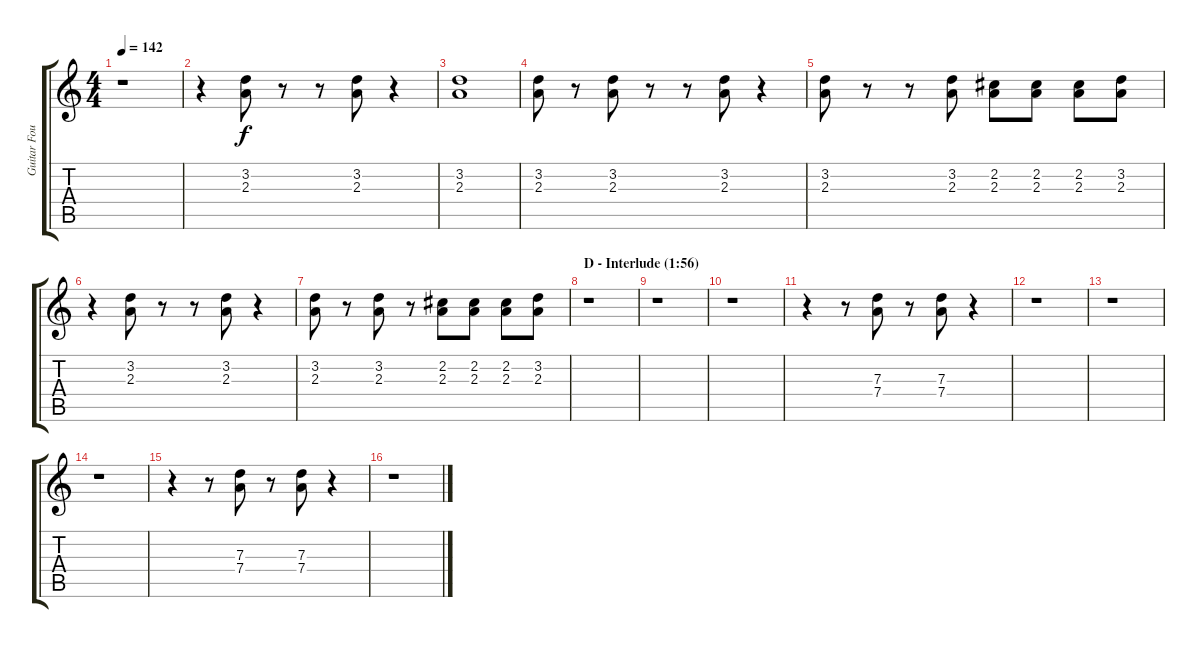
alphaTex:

\track ("Guitar Four" "Guitar Fou") {instrument distortionguitar}
\staff {score tabs}
\tuning (E4 B3 G3 D3 A2 E2) {hide}
\ts (4 4)
\tempo 142
\clef g2
\ks c
r.1{dy f} |
r.4 (3.2 2.3).8 r.8 r.8 (3.2 2.3).8 r.4 |
(3.2 2.3).1 |
(3.2 2.3).8 r.8 (3.2 2.3).8 r.8 r.8 (3.2 2.3).8 r.4 |
(3.2 2.3).8 r.8 r.8 (3.2 2.3).8 (2.2 2.3).8 (2.2 2.3).8 (2.2 2.3).8 (3.2 2.3).8 |
r.4 (3.2 2.3).8 r.8 r.8 (3.2 2.3).8 r.4 |
(3.2 2.3).8 r.8 (3.2 2.3).8 r.8 (2.2 2.3).8 (2.2 2.3).8 (2.2 2.3).8 (3.2 2.3).8 |
\section ("" "D - Interlude (1:56)")
r.1 |
r.1 |
r.1 |
r.4 r.8 (7.3 7.4).8 r.8 (7.3 7.4).8 r.4 |
r.1 |
r.1 |
r.1 |
r.4 r.8 (7.3 7.4).8 r.8 (7.3 7.4).8 r.4 |
r.1
